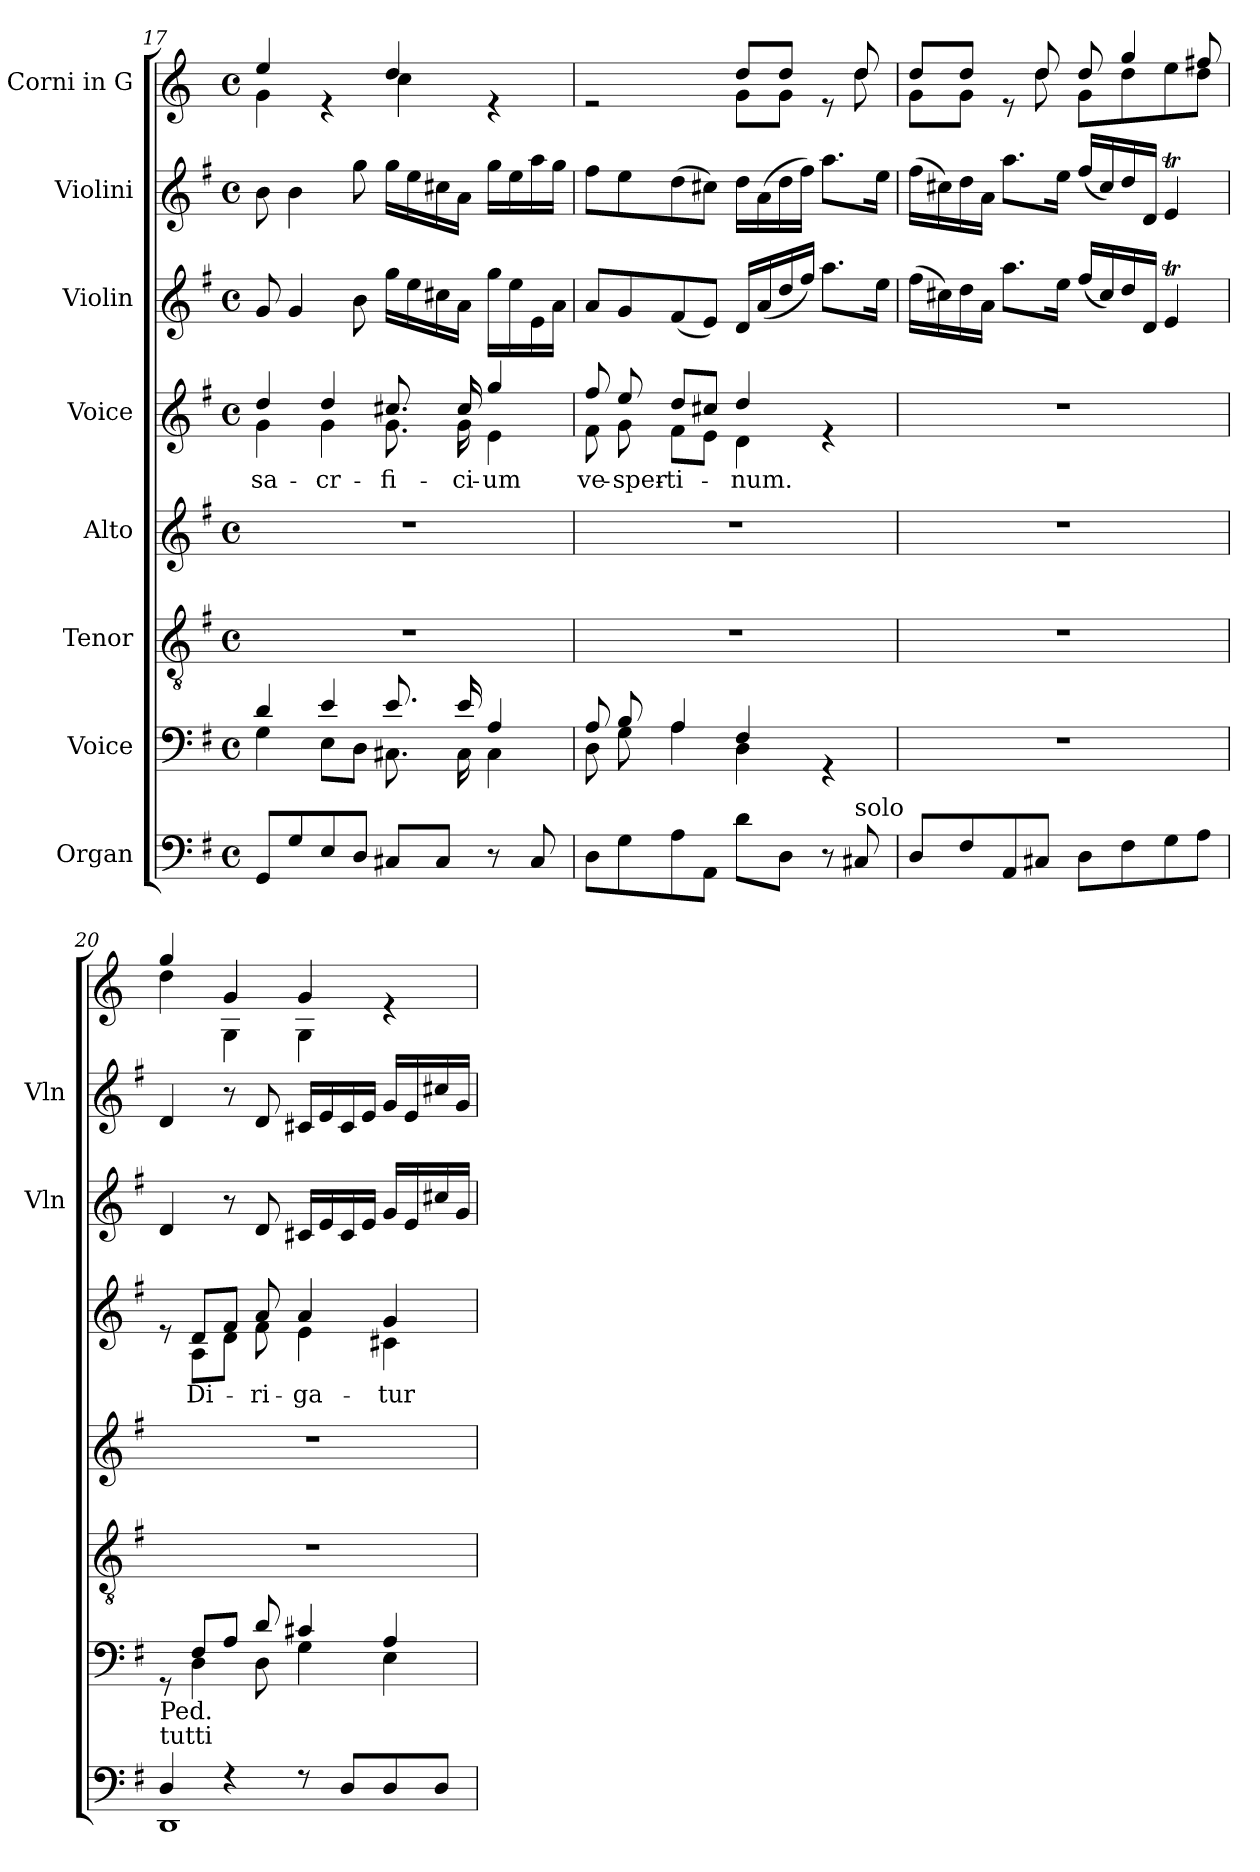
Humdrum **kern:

**kern	**kern	**kern	**kern	**kern	**text	**kern	**kern	**kern
*part8	*part7	*part6	*part5	*part4	*part4	*part3	*part2	*part1
*staff8	*staff7	*staff6	*staff5	*staff4	*staff4	*staff3	*staff2	*staff1
*I"Organ	*I"Voice	*I"Tenor	*I"Alto	*I"Voice	*	*I"Violin	*I"Violini	*I"Corni in G
*	*	*	*	*	*	*I'Vln	*I'Vln	*
!!LO:LB:g=z
*clefF4	*clefF4	*clefGv2	*clefG2	*clefG2	*	*clefG2	*clefG2	*clefG2
*	*	*	*	*	*	*	*	*ITrd3c5
*k[f#]	*k[f#]	*k[f#]	*k[f#]	*k[f#]	*	*k[f#]	*k[f#]	*k[f#]
*M4/4	*M4/4	*M4/4	*M4/4	*M4/4	*	*M4/4	*M4/4	*M4/4
*met(c)	*met(c)	*met(c)	*met(c)	*met(c)	*	*met(c)	*met(c)	*met(c)
=17	=17	=17	=17	=17	=17	=17	=17	=17
*	*^	*	*	*	*	*	*	*
!	!	!	!	!	!	!LO:LY:b	!	!	!
*	*	*	*	*	*^	*	*	*	*^
8GG/L	4d/	4G\	1r	1r	4dd/	4g\	sa-	8g/	8b\	4b/	4d\
8G/	.	.	.	.	.	.	.	4g/	4b\	.	.
!	!	!	!	!	!	!	!LO:LY:b	!	!	!	!
8E/	4e/	8E\L	.	.	4dd/	4g\	-cr-	.	.	4re	4ryy
8D/J	.	8D\J	.	.	.	.	.	8b\	8gg\	.	.
!	!	!	!	!	!	!	!LO:LY:b	!	!	!	!
8C#X/L	8.e/	8.C#X\	.	.	8.cc#X/	8.g\	-fi-	16gg\LL	16gg\LL	4a/	4g\
.	.	.	.	.	.	.	.	16ee\	16ee\	.	.
8C#/J	.	.	.	.	.	.	.	16cc#X\	16cc#X\	.	.
!	!	!	!	!	!	!	!LO:LY:b	!	!	!	!
.	16e/	16C#\	.	.	16cc#/	16g\	-ci-	16a\JJ	16a\JJ	.	.
!	!	!	!	!	!	!	!LO:LY:b	!	!	!	!
8r	4A/	4C#\	.	.	4gg/	4e\	-um	16gg\LL	16gg\LL	4re	4ryy
.	.	.	.	.	.	.	.	16ee\	16ee\	.	.
8C#/	.	.	.	.	.	.	.	16e\	16aa\	.	.
.	.	.	.	.	.	.	.	16a\JJ	16gg\JJ	.	.
=18	=18	=18	=18	=18	=18	=18	=18	=18	=18	=18	=18
!	!	!	!	!	!	!	!LO:LY:b	!	!	!	!
8D\L	8A/	8D\	1r	1r	8ff#/	8f#\	ve-	8a/L	8ff#\L	2re	2ryy
!	!	!	!	!	!	!	!LO:LY:b	!	!	!	!
8G\	8B/	8G\	.	.	8ee/	8g\	-sper-	8g/	8ee\	.	.
!	!	!	!	!	!	!	!LO:LY:b	!	!	!	!
8A\	4A/	4A\	.	.	8dd/L	8f#\L	-ti-	(8f#/	(8dd\	.	.
8AA\J	.	.	.	.	8cc#X/J	8e\J	.	8e/J)	8cc#X\J)	.	.
!	!	!	!	!	!	!	!LO:LY:b	!	!	!	!
8d\L	4F#/	4D\	.	.	4dd/	4d\	-num.	16d/LL	16dd\LL	8a/L	8d\L
.	.	.	.	.	.	.	.	(16a/	(16a\	.	.
8D\J	.	.	.	.	.	.	.	16dd/	16dd\	8a/J	8d\J
.	.	.	.	.	.	.	.	16ff#/JJ)	16ff#\JJ)	.	.
8r	4rGG	4ryy	.	.	4re	4ryy	.	8.aa\L	8.aa\L	8re	8ryy
!LO:TX:a:t=solo	!	!	!	!	!	!	!	!	!	!	!
8C#X/	.	.	.	.	.	.	.	.	.	8a/	8a\
.	.	.	.	.	.	.	.	16ee\Jk	16ee\Jk	.	.
*	*v	*v	*	*	*v	*v	*	*	*	*	*
=19	=19	=19	=19	=19	=19	=19	=19	=19	=19
8D/L	1r	1r	1r	1r	.	(16ff#\LL	(16ff#\LL	8a/L	8d\L
.	.	.	.	.	.	16cc#X\)	16cc#X\)	.	.
8F#/	.	.	.	.	.	16dd\	16dd\	8a/J	8d\J
.	.	.	.	.	.	16a\JJ	16a\JJ	.	.
8AA/	.	.	.	.	.	8.aa\L	8.aa\L	8re	8ryy
8C#X/J	.	.	.	.	.	.	.	8a/	8a\
.	.	.	.	.	.	16ee\Jk	16ee\Jk	.	.
8D\L	.	.	.	.	.	(16ff#/LL	(16ff#/LL	8a/	8d\L
.	.	.	.	.	.	16cc#/)	16cc#/)	.	.
8F#\	.	.	.	.	.	16dd/	16dd/	4dd/	8a\
.	.	.	.	.	.	16d/JJ	16d/JJ	.	.
8G\	.	.	.	.	.	4eT/	4eT/	.	8b\
8A\J	.	.	.	.	.	.	.	8cc#X/	8a\J
!!LO:PB:g=z	!!
=20	=20	=20	=20	=20	=20	=20	=20	=20	=20
*^	*^	*	*	*^	*	*	*	*	*
!LO:TX:a:t=tutti	!	!	!	!	!	!	!	!	!	!	!	!
!LO:TX:a:t=Ped.	!	!	!	!	!	!	!	!	!	!	!	!
4D/	1DD	8rGG	8ryy	1r	1r	8re	8ryy	.	4d/	4d/	4dd/	4a\
!	!	!	!	!	!	!	!	!LO:LY:b	!	!	!	!
.	.	8F#/L	4D\	.	.	8d/L	8A\L	Di-	.	.	.	.
4r	.	8A/J	.	.	.	8f#/J	8d\J	.	8r	8r	4d/	4D\
!	!	!	!	!	!	!	!	!LO:LY:b	!	!	!	!
.	.	8d/	8D\	.	.	8a/	8f#\	-ri-	8d/	8d/	.	.
!	!	!	!	!	!	!	!	!LO:LY:b	!	!	!	!
8r	.	4c#X/	4G\	.	.	4a/	4e\	-ga-	16c#X/LL	16c#X/LL	4d/	4D\
.	.	.	.	.	.	.	.	.	16e/	16e/	.	.
8D/L	.	.	.	.	.	.	.	.	16c#/	16c#/	.	.
.	.	.	.	.	.	.	.	.	16e/JJ	16e/JJ	.	.
!	!	!	!	!	!	!	!	!LO:LY:b	!	!	!	!
8D/	.	4A/	4E\	.	.	4g/	4c#X\	-tur	16g/LL	16g/LL	4re	4ryy
.	.	.	.	.	.	.	.	.	16e/	16e/	.	.
8D/J	.	.	.	.	.	.	.	.	16cc#X/	16cc#X/	.	.
.	.	.	.	.	.	.	.	.	16g/JJ	16g/JJ	.	.
*v	*v	*	*	*	*	*v	*v	*	*	*	*v	*v
*	*v	*v	*	*	*	*	*	*	*
=	=	=	=	=	=	=	=	=
*-	*-	*-	*-	*-	*-	*-	*-	*-
